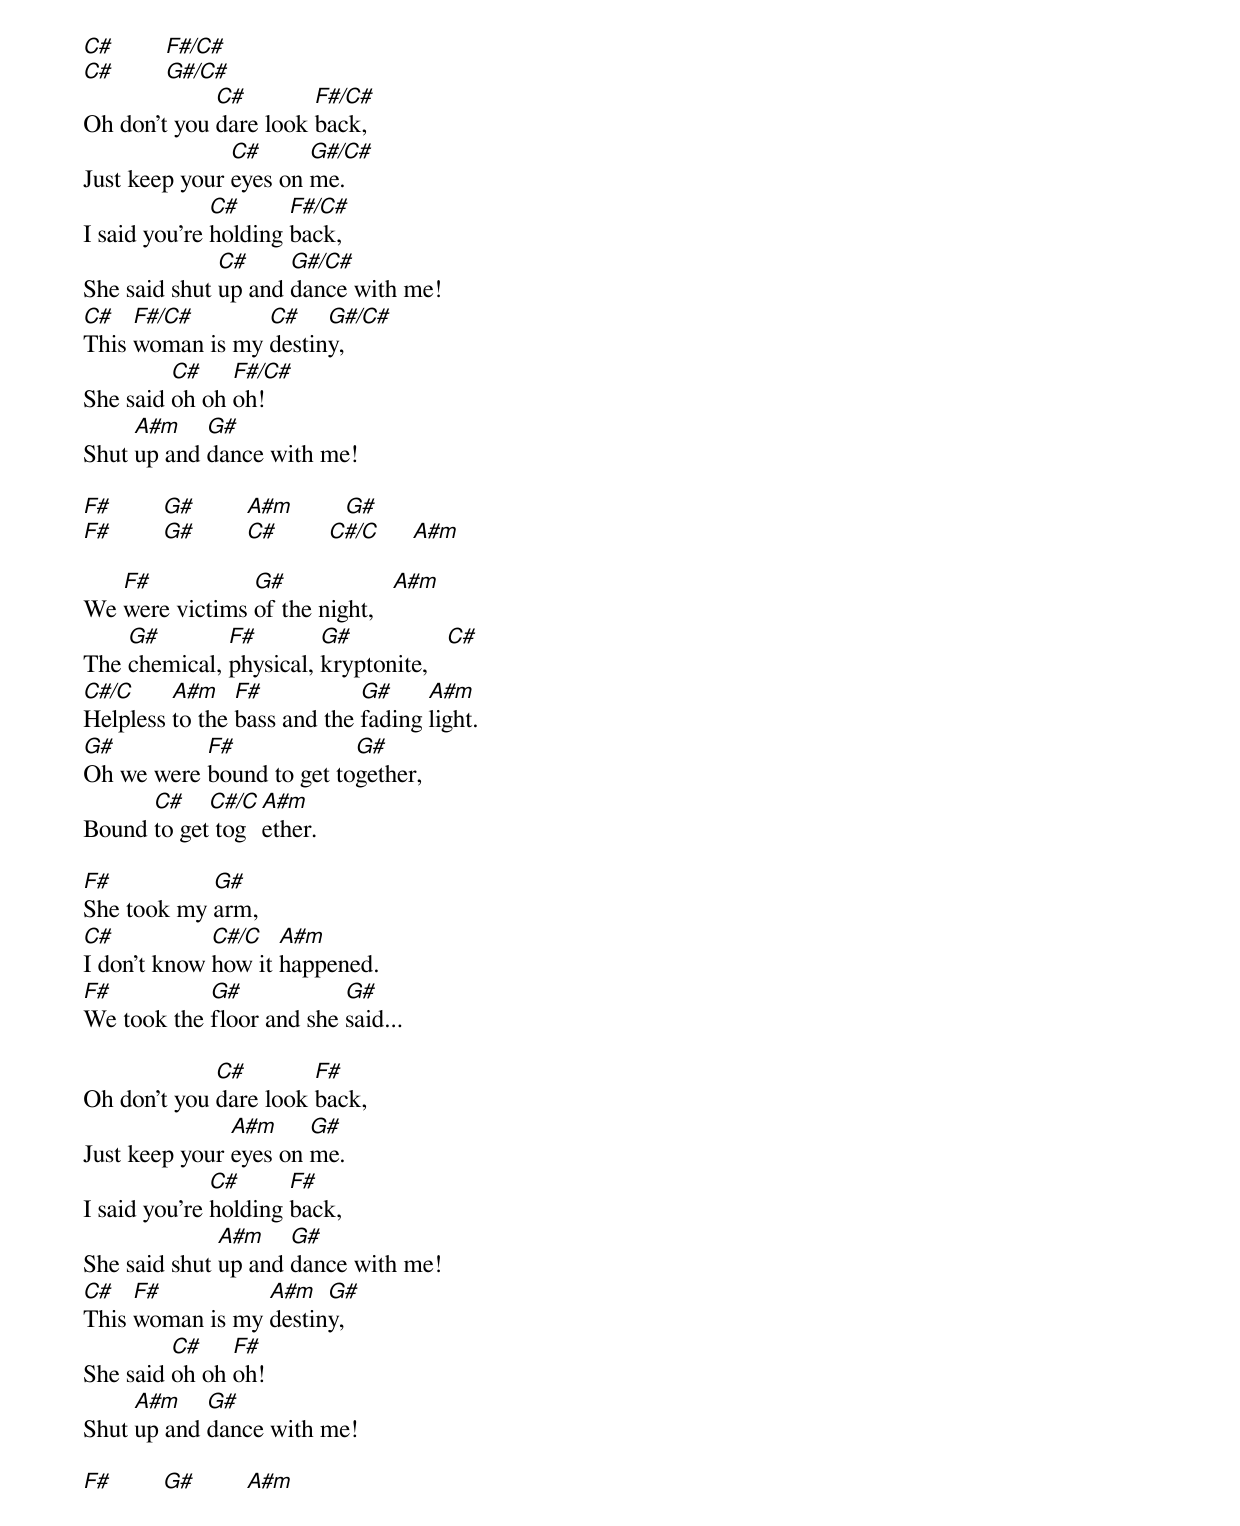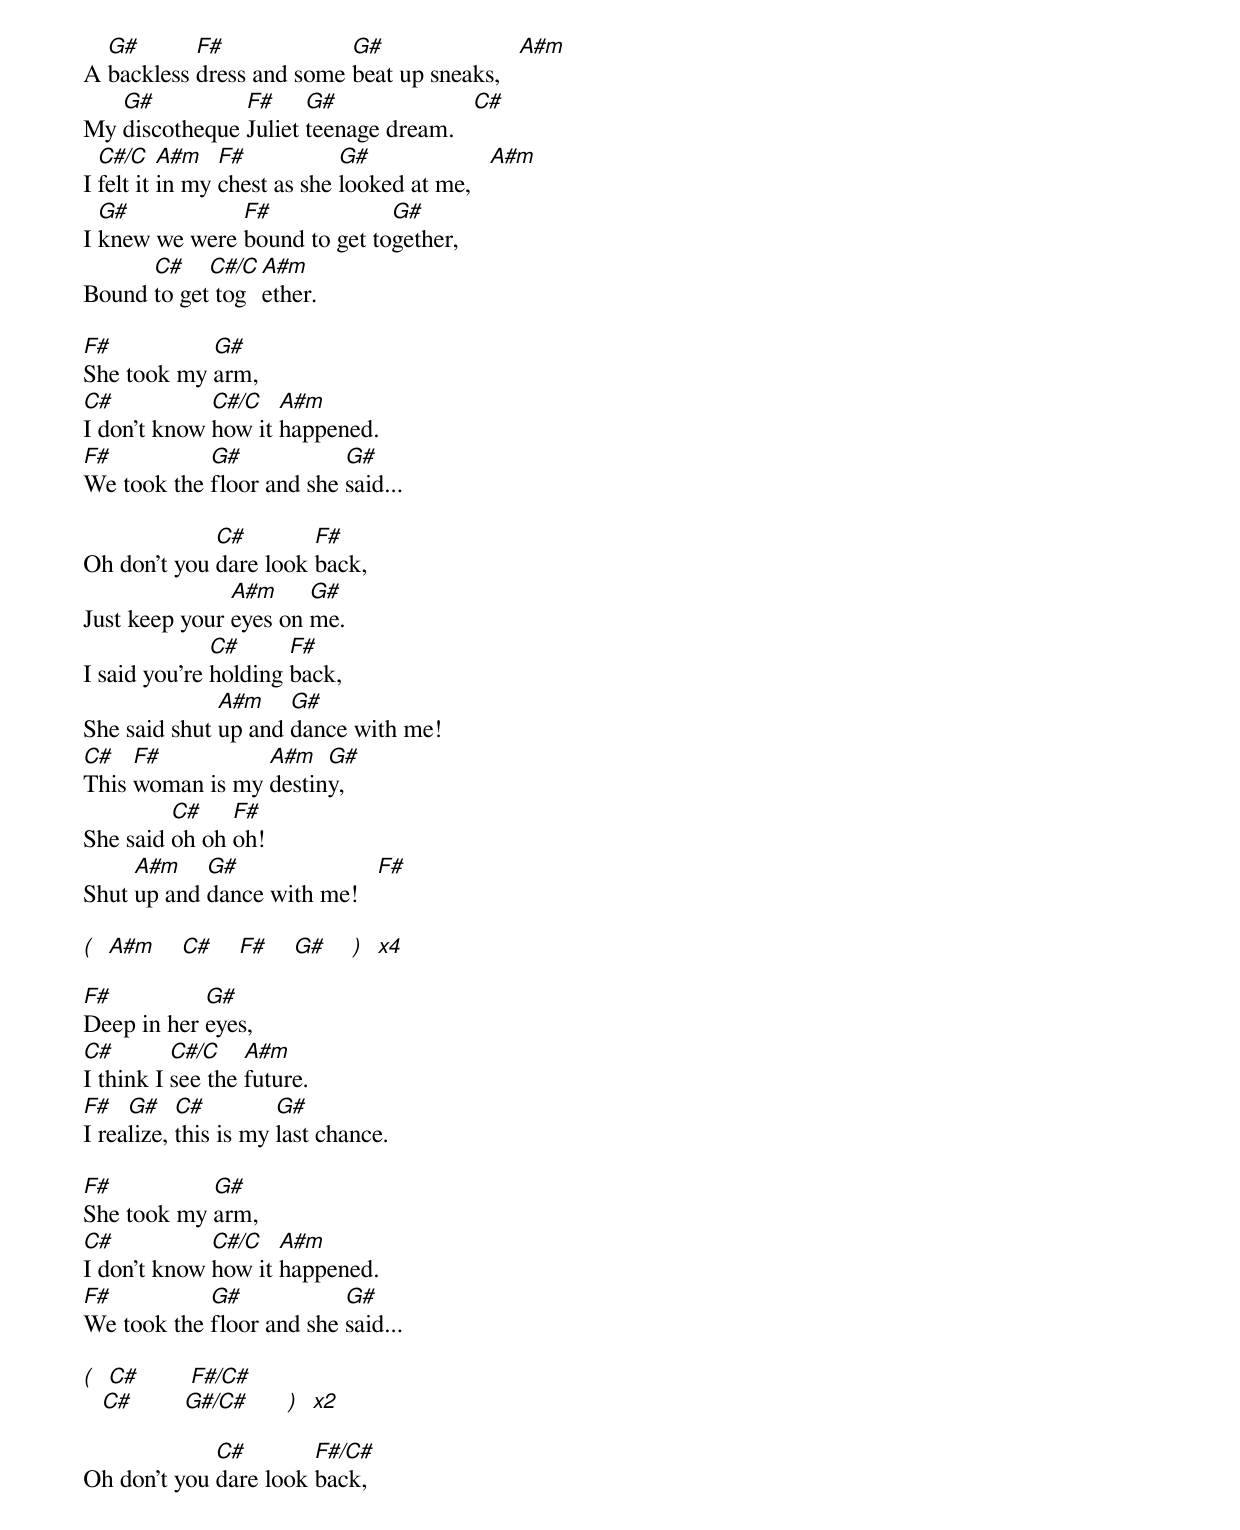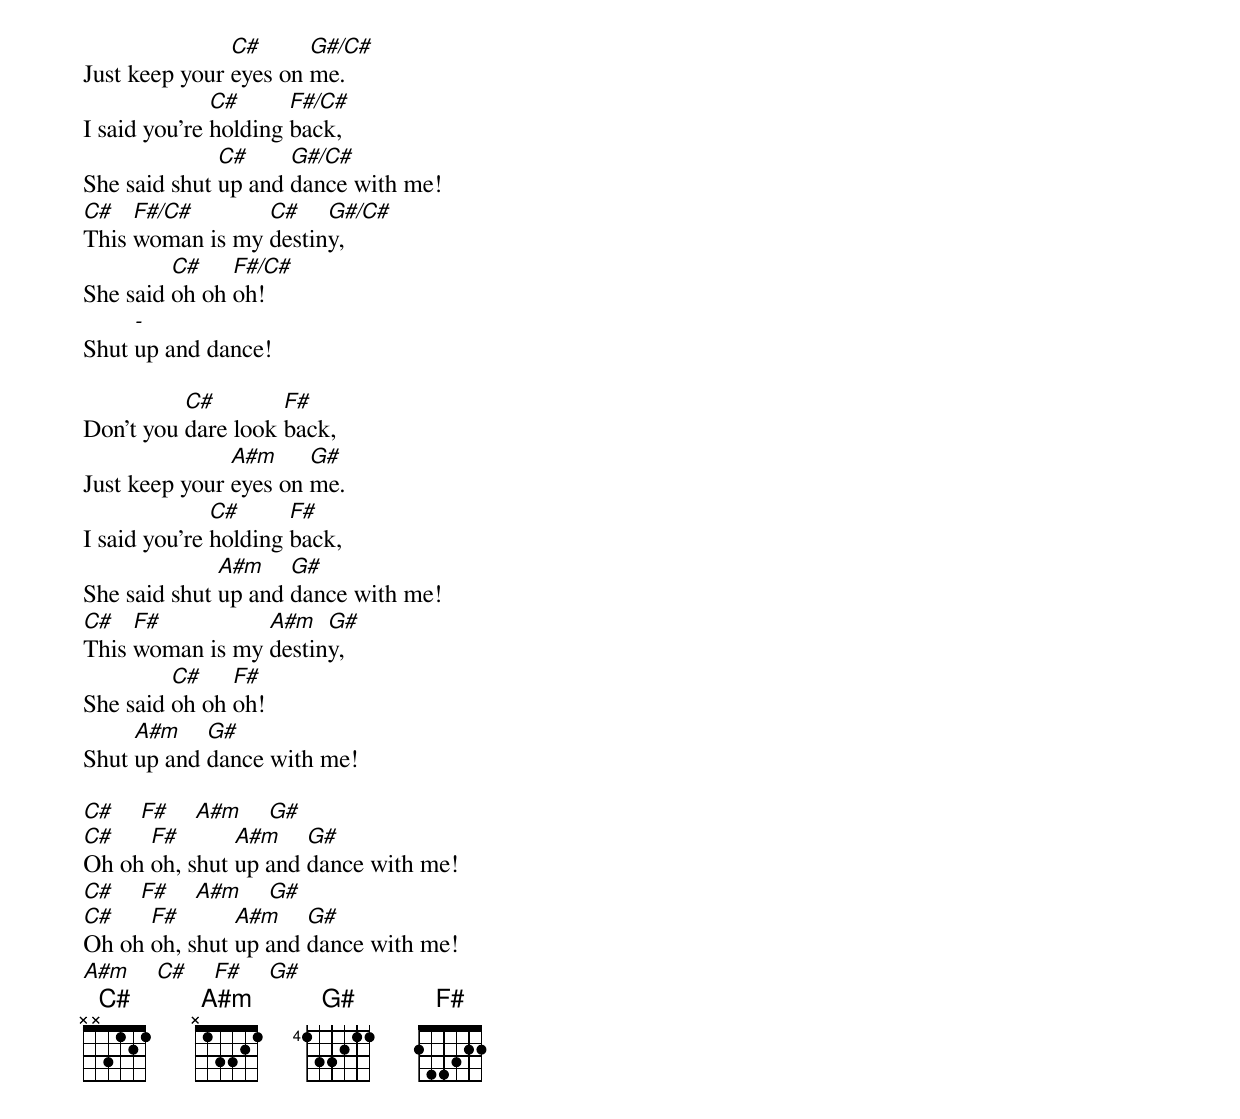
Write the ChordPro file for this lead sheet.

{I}
[C#]        [F#/C#]
[C#]        [G#/C#]
Oh don't you [C#]dare look [F#/C#]back,
Just keep your [C#]eyes on [G#/C#]me.
I said you're [C#]holding [F#/C#]back,
She said shut [C#]up and [G#/C#]dance with me!
[C#]This [F#/C#]woman is my [C#]destin[G#/C#]y,
She said [C#]oh oh [F#/C#]oh!
Shut [A#m]up and [G#]dance with me!

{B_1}
[F#]        [G#]        [A#m]        [G#]
[F#]        [G#]        [C#]        [C#/C]     [A#m]

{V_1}
We [F#]were victims [G#]of the night,   [A#m]
The [G#]chemical, [F#]physical, [G#]kryptonite,   [C#]
[C#/C]Helpless [A#m]to the [F#]bass and the [G#]fading [A#m]light.
[G#]Oh we were [F#]bound to get to[G#]gether,
Bound [C#]to get[C#/C] tog[A#m]ether.

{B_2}
[F#]She took my [G#]arm,
[C#]I don't know [C#/C]how it [A#m]happened.
[F#]We took the [G#]floor and she [G#]said...

{C}
Oh don't you [C#]dare look [F#]back,
Just keep your [A#m]eyes on [G#]me.
I said you're [C#]holding [F#]back,
She said shut [A#m]up and [G#]dance with me!
[C#]This [F#]woman is my [A#m]destin[G#]y,
She said [C#]oh oh [F#]oh!
Shut [A#m]up and [G#]dance with me!

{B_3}
[F#]        [G#]        [A#m]

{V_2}
A [G#]backless [F#]dress and some [G#]beat up sneaks,   [A#m]
My [G#]discotheque [F#]Juliet [G#]teenage dream.   [C#]
I [C#/C]felt it [A#m]in my [F#]chest as she [G#]looked at me,   [A#m]
I [G#]knew we were [F#]bound to get to[G#]gether,
Bound [C#]to get[C#/C] tog[A#m]ether.

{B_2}
[F#]She took my [G#]arm,
[C#]I don't know [C#/C]how it [A#m]happened.
[F#]We took the [G#]floor and she [G#]said...

{C}
Oh don't you [C#]dare look [F#]back,
Just keep your [A#m]eyes on [G#]me.
I said you're [C#]holding [F#]back,
She said shut [A#m]up and [G#]dance with me!
[C#]This [F#]woman is my [A#m]destin[G#]y,
She said [C#]oh oh [F#]oh!
Shut [A#m]up and [G#]dance with me!   [F#]

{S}
[(]  [A#m]    [C#]    [F#]    [G#]    [)]  [x4]

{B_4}
[F#]Deep in her [G#]eyes,
[C#]I think I [C#/C]see the [A#m]future.
[F#]I rea[G#]lize, [C#]this is my [G#]last chance.

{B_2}
[F#]She took my [G#]arm,
[C#]I don't know [C#/C]how it [A#m]happened.
[F#]We took the [G#]floor and she [G#]said...

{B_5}
[(]  [C#]        [F#/C#]
   [C#]        [G#/C#]      [)]  [x2]

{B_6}
Oh don't you [C#]dare look [F#/C#]back,
Just keep your [C#]eyes on [G#/C#]me.
I said you're [C#]holding [F#/C#]back,
She said shut [C#]up and [G#/C#]dance with me!
[C#]This [F#/C#]woman is my [C#]destin[G#/C#]y,
She said [C#]oh oh [F#/C#]oh!
Shut [-]up and dance!

{C}
Don't you [C#]dare look [F#]back,
Just keep your [A#m]eyes on [G#]me.
I said you're [C#]holding [F#]back,
She said shut [A#m]up and [G#]dance with me!
[C#]This [F#]woman is my [A#m]destin[G#]y,
She said [C#]oh oh [F#]oh!
Shut [A#m]up and [G#]dance with me!

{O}
[C#]    [F#]    [A#m]    [G#]
[C#]Oh oh [F#]oh, shut [A#m]up and [G#]dance with me!
[C#]    [F#]    [A#m]    [G#]
[C#]Oh oh [F#]oh, shut [A#m]up and [G#]dance with me!
[A#m]    [C#]    [F#]    [G#]
